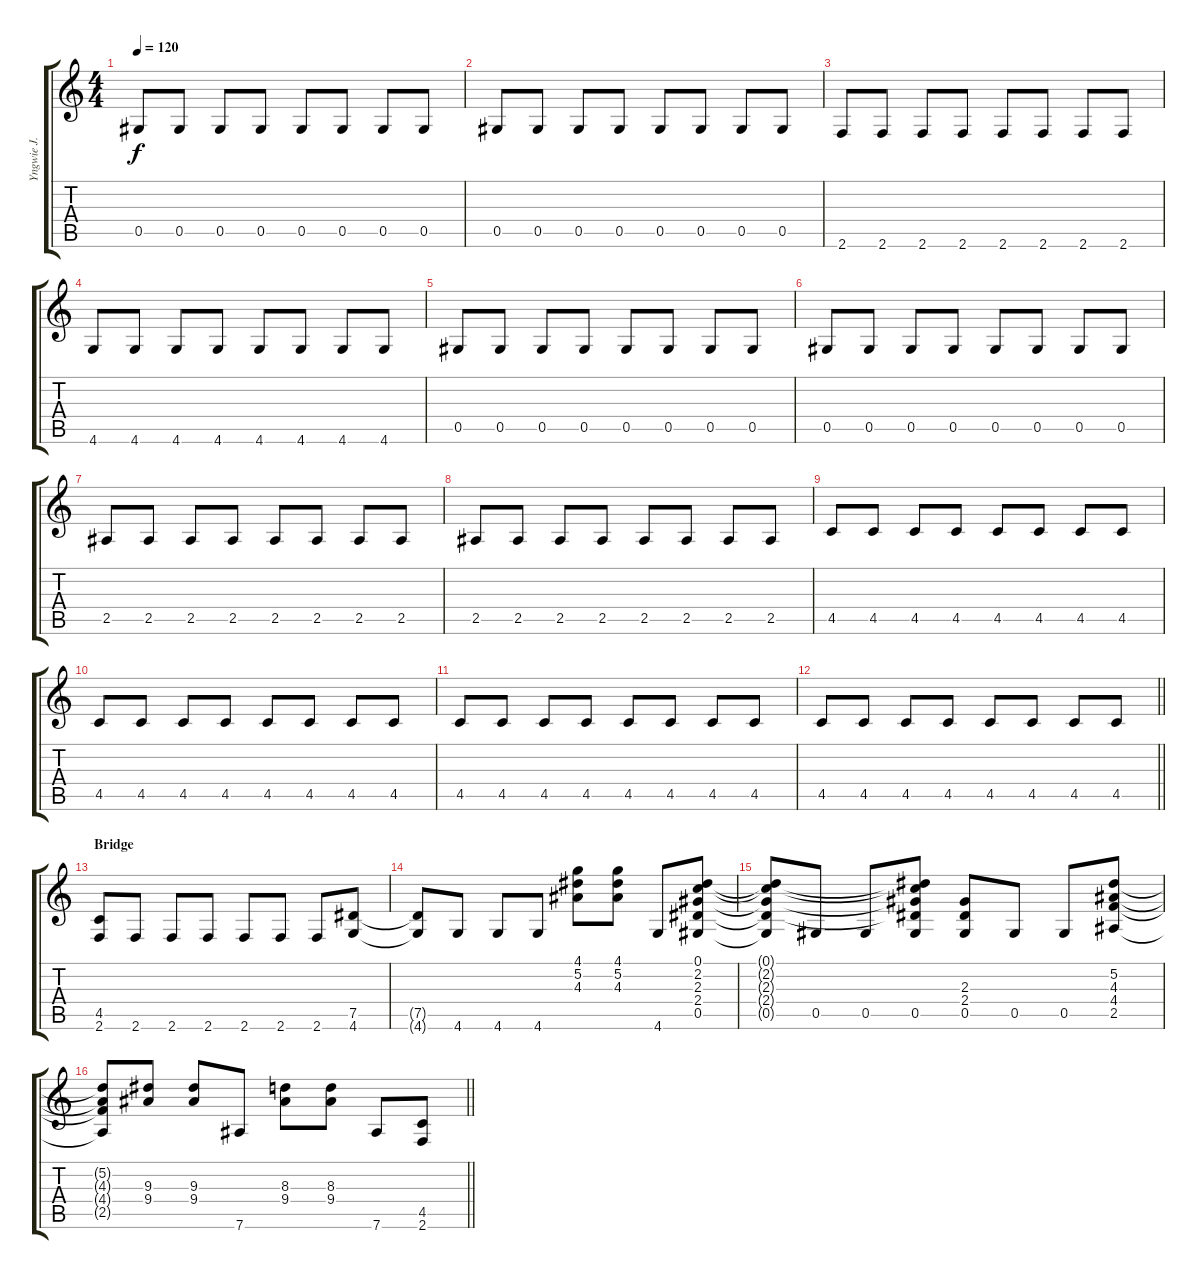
\track ("Yngwie J. Malmsteen" "Yngwie J. ") {instrument overdrivenguitar}
\staff {score tabs}
\tuning (Eb4 Bb3 Gb3 Db3 Ab2 Eb2) {hide}
\ts (4 4)
\tempo 120
\clef g2
\ks c
0.5.8{dy f} 0.5.8 0.5.8 0.5.8 0.5.8 0.5.8 0.5.8 0.5.8 |
0.5.8 0.5.8 0.5.8 0.5.8 0.5.8 0.5.8 0.5.8 0.5.8 |
2.6.8 2.6.8 2.6.8 2.6.8 2.6.8 2.6.8 2.6.8 2.6.8 |
4.6.8 4.6.8 4.6.8 4.6.8 4.6.8 4.6.8 4.6.8 4.6.8 |
0.5.8 0.5.8 0.5.8 0.5.8 0.5.8 0.5.8 0.5.8 0.5.8 |
0.5.8 0.5.8 0.5.8 0.5.8 0.5.8 0.5.8 0.5.8 0.5.8 |
2.5.8 2.5.8 2.5.8 2.5.8 2.5.8 2.5.8 2.5.8 2.5.8 |
2.5.8 2.5.8 2.5.8 2.5.8 2.5.8 2.5.8 2.5.8 2.5.8 |
4.5.8 4.5.8 4.5.8 4.5.8 4.5.8 4.5.8 4.5.8 4.5.8 |
4.5.8 4.5.8 4.5.8 4.5.8 4.5.8 4.5.8 4.5.8 4.5.8 |
4.5.8 4.5.8 4.5.8 4.5.8 4.5.8 4.5.8 4.5.8 4.5.8 |
\barLineRight lightlight
4.5.8 4.5.8 4.5.8 4.5.8 4.5.8 4.5.8 4.5.8 4.5.8 |
\section ("" "Bridge")
(4.5 2.6).8 2.6.8 2.6.8 2.6.8 2.6.8 2.6.8 2.6.8 (7.5 4.6).8 |
(7.5{t} 4.6{t}).8 4.6.8 4.6.8 4.6.8 (4.1 5.2 4.3).8 (4.1 5.2 4.3).8 4.6.8 (0.1 2.2 2.3 2.4 0.5).8 |
(0.1{t} 2.2{t} 2.3{t} 2.4{t} 0.5{t}).8 0.5.8 0.5.8 (0.1{t} 2.2{t} 2.3{t} 2.4{t} 0.5).8 (2.3 2.4 0.5).8 0.5.8 0.5.8 (5.2 4.3 4.4 2.5).8 |
\barLineRight lightlight
(5.2{t} 4.3{t} 4.4{t} 2.5{t}).8 (9.3 9.4).8 (9.3 9.4).8 7.6.8 (8.3 9.4).8 (8.3 9.4).8 7.6.8 (4.5 2.6).8
